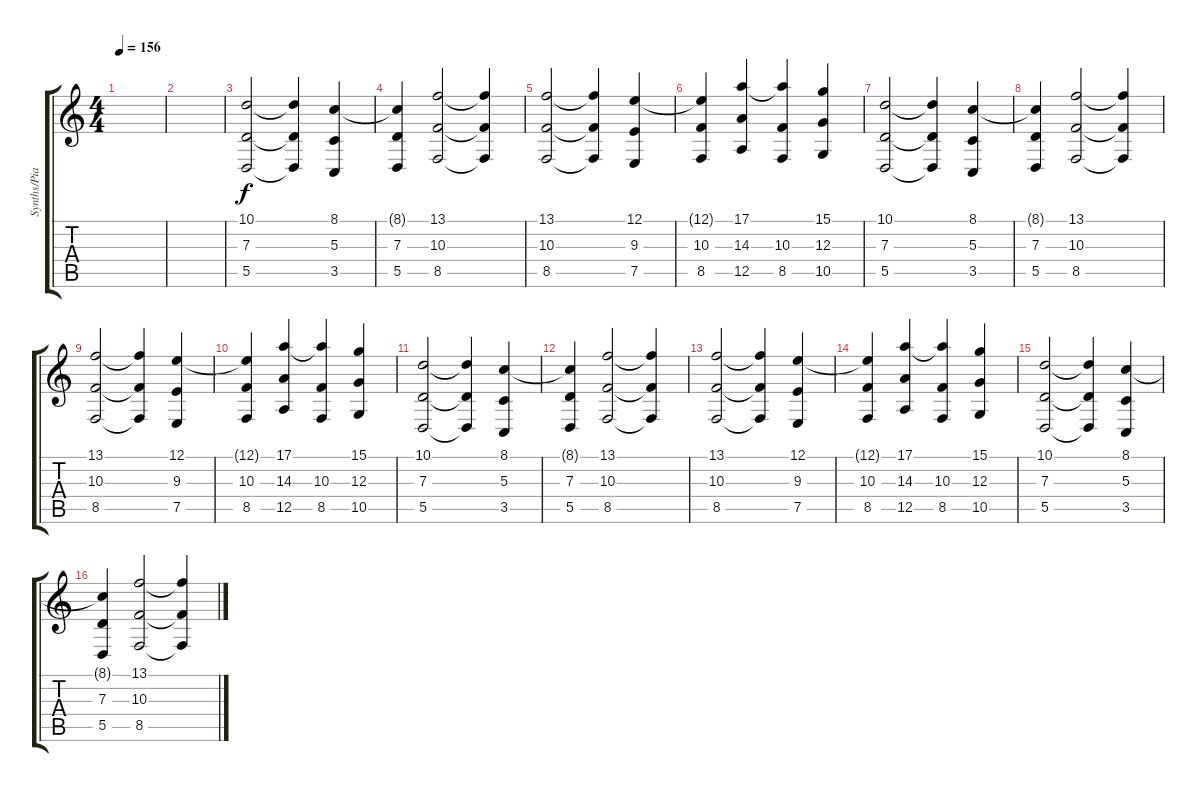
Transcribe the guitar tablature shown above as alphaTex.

\track ("Synths/Piano" "Synths/Pia") {instrument stringensemble1}
\staff {score tabs}
\tuning (E4 B3 G3 D3 A2 D2) {hide}
\ts (4 4)
\tempo 156
\clef g2
\ks c
|
|
(10.1 7.3 5.5).2{instrument stringensemble1} (10.1{t} 7.3{t} 5.5{t}).4 (8.1 5.3 3.5).4 |
(8.1{t} 7.3 5.5).4 (13.1 10.3 8.5).2 (13.1{t} 10.3{t} 8.5{t}).4 |
(13.1 10.3 8.5).2 (13.1{t} 10.3{t} 8.5{t}).4 (12.1 9.3 7.5).4 |
(12.1{t} 10.3 8.5).4 (17.1 14.3 12.5).4 (17.1{t} 10.3 8.5).4 (15.1 12.3 10.5).4 |
(10.1 7.3 5.5).2{instrument stringensemble1} (10.1{t} 7.3{t} 5.5{t}).4 (8.1 5.3 3.5).4 |
(8.1{t} 7.3 5.5).4 (13.1 10.3 8.5).2 (13.1{t} 10.3{t} 8.5{t}).4 |
(13.1 10.3 8.5).2 (13.1{t} 10.3{t} 8.5{t}).4 (12.1 9.3 7.5).4 |
(12.1{t} 10.3 8.5).4 (17.1 14.3 12.5).4 (17.1{t} 10.3 8.5).4 (15.1 12.3 10.5).4 |
(10.1 7.3 5.5).2{instrument stringensemble1} (10.1{t} 7.3{t} 5.5{t}).4 (8.1 5.3 3.5).4 |
(8.1{t} 7.3 5.5).4 (13.1 10.3 8.5).2 (13.1{t} 10.3{t} 8.5{t}).4 |
(13.1 10.3 8.5).2 (13.1{t} 10.3{t} 8.5{t}).4 (12.1 9.3 7.5).4 |
(12.1{t} 10.3 8.5).4 (17.1 14.3 12.5).4 (17.1{t} 10.3 8.5).4 (15.1 12.3 10.5).4 |
(10.1 7.3 5.5).2{instrument stringensemble1} (10.1{t} 7.3{t} 5.5{t}).4 (8.1 5.3 3.5).4 |
(8.1{t} 7.3 5.5).4 (13.1 10.3 8.5).2 (13.1{t} 10.3{t} 8.5{t}).4
